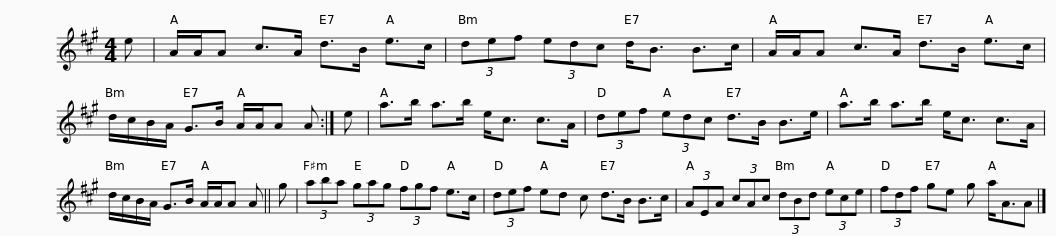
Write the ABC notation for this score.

X:1
L:1/8
M:4/4
I:linebreak $
K:A
V:1 treble
V:1
 e | A/A/A c>A d>B e>c | (3def (3edc d<B B>c | A/A/A c>A d>B e>c | d/c/B/A/ G>B A/A/A A :|$ %5
 e | a>b a>b e<c c>A | (3def (3edc d>B B>e | a>b a>b e<c c>A | d/c/B/A/ G>B A/A/A A ||$ %10
 g | (3aba (3gag (3fgf e>c | (3def ed c d>B B>c | (3AEA (3cAc (3dBd (3ece |$ (3fdf ge g a<AA |] %15
